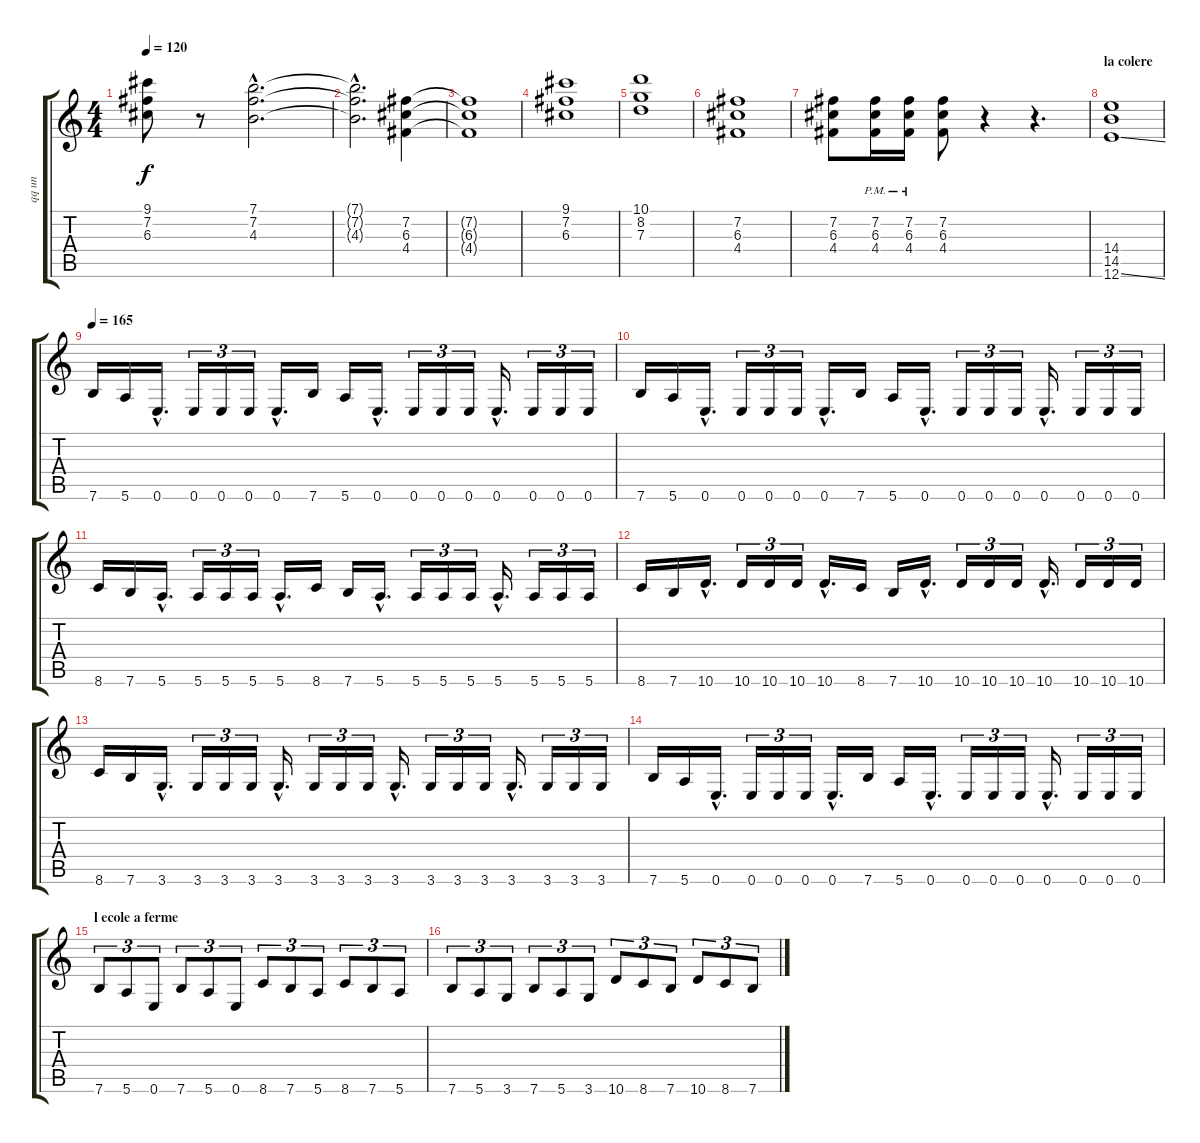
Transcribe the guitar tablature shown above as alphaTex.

\track ("qq un" "qq un") {instrument distortionguitar}
\staff {score tabs}
\tuning (E4 B3 G3 D3 A2 E2) {hide}
\ts (4 4)
\tempo 120
\clef g2
\ks c
(9.1{t} 7.2{t} 6.3{t}).8{dy f} r.8 (7.1{hac} 7.2{hac} 4.3{hac}).2{d} |
(7.1{hac t} 7.2{hac t} 4.3{hac t}).2{d} (7.2 6.3 4.4).4 |
(7.2{t} 6.3{t} 4.4{t}).1 |
(9.1 7.2 6.3).1 |
(10.1 8.2 7.3).1 |
(7.2 6.3 4.4).1 |
(7.2 6.3 4.4).8 (7.2{pm} 6.3{pm} 4.4{pm}).16 (7.2{pm} 6.3{pm} 4.4{pm}).16 (7.2 6.3 4.4).8 r.4 r.4{d} |
\section ("" "la colere")
(14.4 14.5 12.6{ss}).1 |
\tempo 165
7.6.16 5.6.16 0.6{hac}.16{d} 0.6.16{tu (3 2)} 0.6.16{tu (3 2)} 0.6.16{tu (3 2)} 0.6{hac}.16{d} 7.6.16 5.6.16 0.6{hac}.16{d} 0.6.16{tu (3 2)} 0.6.16{tu (3 2)} 0.6.16{tu (3 2)} 0.6{hac}.16{d} 0.6.16{tu (3 2)} 0.6.16{tu (3 2)} 0.6.16{tu (3 2)} |
7.6.16 5.6.16 0.6{hac}.16{d} 0.6.16{tu (3 2)} 0.6.16{tu (3 2)} 0.6.16{tu (3 2)} 0.6{hac}.16{d} 7.6.16 5.6.16 0.6{hac}.16{d} 0.6.16{tu (3 2)} 0.6.16{tu (3 2)} 0.6.16{tu (3 2)} 0.6{hac}.16{d} 0.6.16{tu (3 2)} 0.6.16{tu (3 2)} 0.6.16{tu (3 2)} |
8.6.16 7.6.16 5.6{hac}.16{d} 5.6.16{tu (3 2)} 5.6.16{tu (3 2)} 5.6.16{tu (3 2)} 5.6{hac}.16{d} 8.6.16 7.6.16 5.6{hac}.16{d} 5.6.16{tu (3 2)} 5.6.16{tu (3 2)} 5.6.16{tu (3 2)} 5.6{hac}.16{d} 5.6.16{tu (3 2)} 5.6.16{tu (3 2)} 5.6.16{tu (3 2)} |
8.6.16 7.6.16 10.6{hac}.16{d} 10.6.16{tu (3 2)} 10.6.16{tu (3 2)} 10.6.16{tu (3 2)} 10.6{hac}.16{d} 8.6.16 7.6.16 10.6{hac}.16{d} 10.6.16{tu (3 2)} 10.6.16{tu (3 2)} 10.6.16{tu (3 2)} 10.6{hac}.16{d} 10.6.16{tu (3 2)} 10.6.16{tu (3 2)} 10.6.16{tu (3 2)} |
8.6.16 7.6.16 3.6{hac}.16{d} 3.6.16{tu (3 2)} 3.6.16{tu (3 2)} 3.6.16{tu (3 2)} 3.6{hac}.16{d} 3.6.16{tu (3 2)} 3.6.16{tu (3 2)} 3.6.16{tu (3 2)} 3.6{hac}.16{d} 3.6.16{tu (3 2)} 3.6.16{tu (3 2)} 3.6.16{tu (3 2)} 3.6{hac}.16{d} 3.6.16{tu (3 2)} 3.6.16{tu (3 2)} 3.6.16{tu (3 2)} |
7.6.16 5.6.16 0.6{hac}.16{d} 0.6.16{tu (3 2)} 0.6.16{tu (3 2)} 0.6.16{tu (3 2)} 0.6{hac}.16{d} 7.6.16 5.6.16 0.6{hac}.16{d} 0.6.16{tu (3 2)} 0.6.16{tu (3 2)} 0.6.16{tu (3 2)} 0.6{hac}.16{d} 0.6.16{tu (3 2)} 0.6.16{tu (3 2)} 0.6.16{tu (3 2)} |
\section ("" "l ecole a ferme")
7.6.8{tu (3 2)} 5.6.8{tu (3 2)} 0.6.8{tu (3 2)} 7.6.8{tu (3 2)} 5.6.8{tu (3 2)} 0.6.8{tu (3 2)} 8.6.8{tu (3 2)} 7.6.8{tu (3 2)} 5.6.8{tu (3 2)} 8.6.8{tu (3 2)} 7.6.8{tu (3 2)} 5.6.8{tu (3 2)} |
7.6.8{tu (3 2)} 5.6.8{tu (3 2)} 3.6.8{tu (3 2)} 7.6.8{tu (3 2)} 5.6.8{tu (3 2)} 3.6.8{tu (3 2)} 10.6.8{tu (3 2)} 8.6.8{tu (3 2)} 7.6.8{tu (3 2)} 10.6.8{tu (3 2)} 8.6.8{tu (3 2)} 7.6.8{tu (3 2)}
